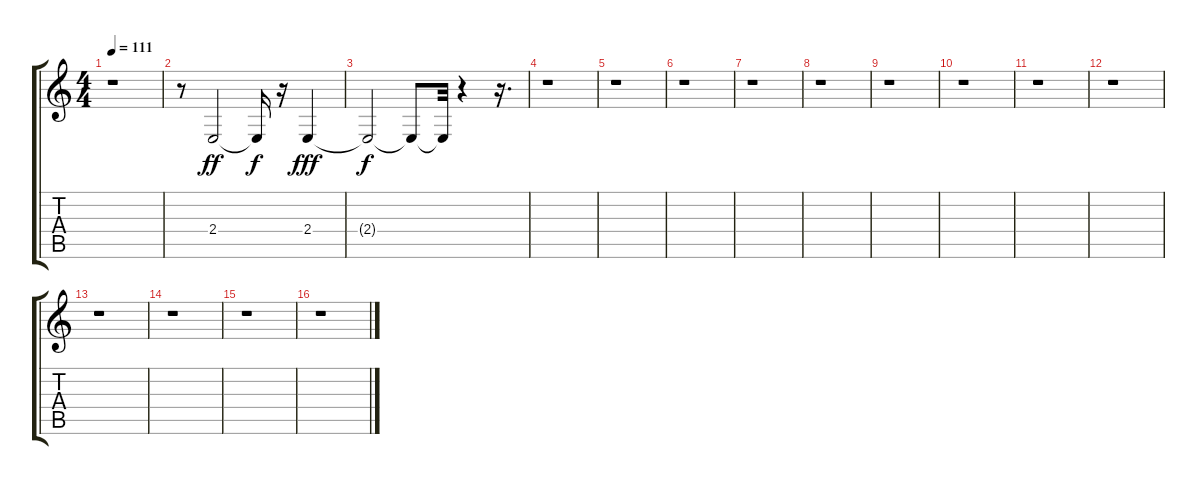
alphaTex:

\track "" {instrument synthstrings1}
\staff {score tabs}
\tuning (E4 B3 G3 D3 A2 E2) {hide}
\ts (4 4)
\tempo 111
\clef g2
\ks c
r.1{dy f} |
r.8 2.4.2{dy ff} 2.4{t}.16{dy f} r.16 2.4.4{dy fff} |
2.4{t}.2{dy f} 2.4{t}.8 2.4{t}.32 r.4 r.16{d} |
r.1 |
r.1 |
r.1 |
r.1 |
r.1 |
r.1 |
r.1 |
r.1 |
r.1 |
r.1 |
r.1 |
r.1 |
r.1
